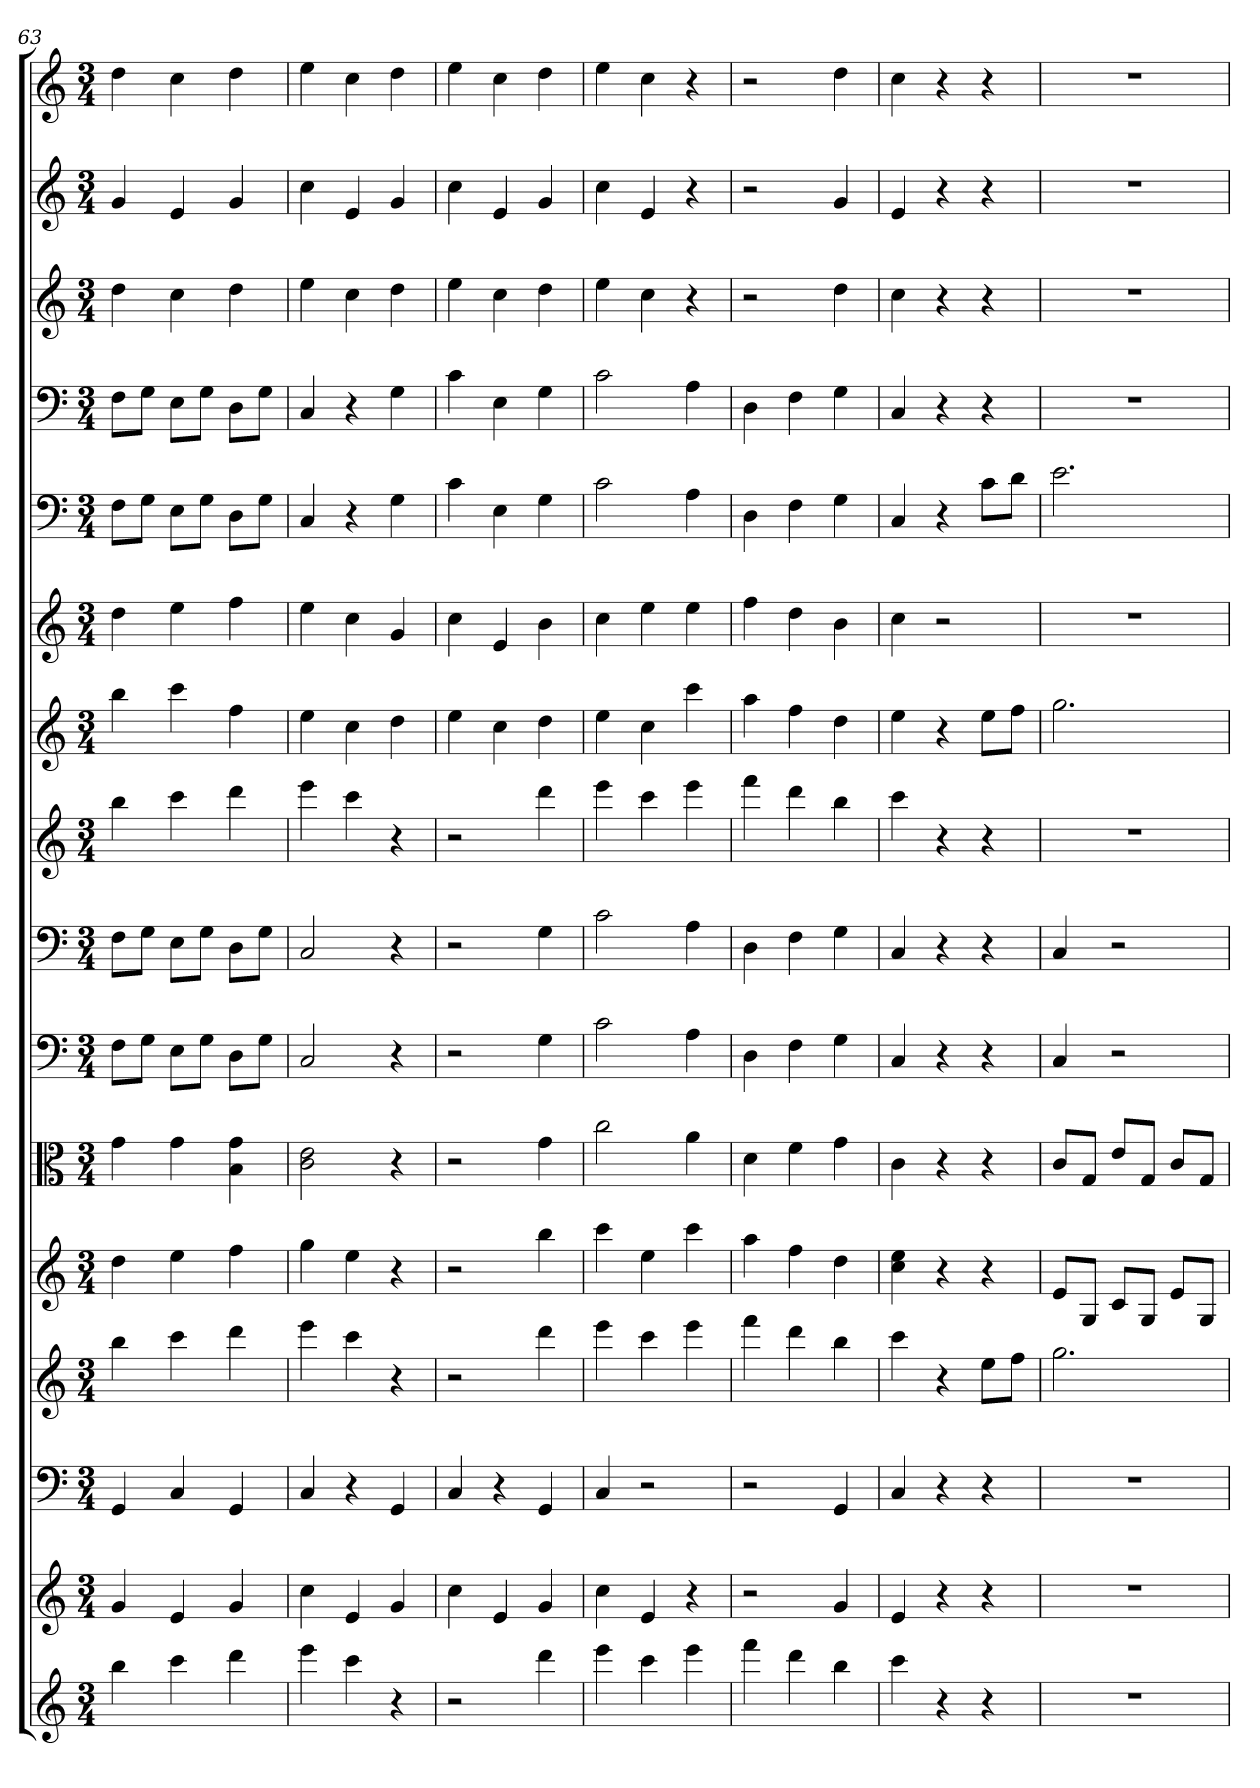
**kern	**kern	**kern	**kern	**kern	**kern	**kern	**kern	**kern	**kern	**kern	**kern	**kern	**kern	**kern	**kern
*part16	*part15	*part14	*part13	*part12	*part11	*part10	*part9	*part8	*part7	*part6	*part5	*part4	*part3	*part2	*part1
*staff16	*staff15	*staff14	*staff13	*staff12	*staff11	*staff10	*staff9	*staff8	*staff7	*staff6	*staff5	*staff4	*staff3	*staff2	*staff1
*	*	*clefF4	*	*	*clefC3	*clefF4	*clefF4	*	*	*	*clefF4	*clefF4	*	*	*
*k[]	*k[]	*k[]	*k[]	*k[]	*k[]	*k[]	*k[]	*k[]	*k[]	*k[]	*k[]	*k[]	*k[]	*k[]	*k[]
*C:	*C:	*C:	*C:	*C:	*C:	*C:	*C:	*C:	*C:	*C:	*C:	*C:	*C:	*C:	*C:
*M3/4	*M3/4	*M3/4	*M3/4	*M3/4	*M3/4	*M3/4	*M3/4	*M3/4	*M3/4	*M3/4	*M3/4	*M3/4	*M3/4	*M3/4	*M3/4
=63	=63	=63	=63	=63	=63	=63	=63	=63	=63	=63	=63	=63	=63	=63	=63
4bb	4g	4GG	4bb	4dd	4g	8F\L	8F\L	4bb	4bb	4dd	8F\L	8F\L	4dd	4g	4dd
.	.	.	.	.	.	8G\J	8G\J	.	.	.	8G\J	8G\J	.	.	.
4ccc	4e	4C	4ccc	4ee	4g	8E\L	8E\L	4ccc	4ccc	4ee	8E\L	8E\L	4cc	4e	4cc
.	.	.	.	.	.	8G\J	8G\J	.	.	.	8G\J	8G\J	.	.	.
4ddd	4g	4GG	4ddd	4ff	4B 4g	8D\L	8D\L	4ddd	4ff	4ff	8D\L	8D\L	4dd	4g	4dd
.	.	.	.	.	.	8G\J	8G\J	.	.	.	8G\J	8G\J	.	.	.
=64	=64	=64	=64	=64	=64	=64	=64	=64	=64	=64	=64	=64	=64	=64	=64
4eee	4cc	4C	4eee	4gg	2c 2e	2C	2C	4eee	4ee	4ee	4C	4C	4ee	4cc	4ee
4ccc	4e	4r	4ccc	4ee	.	.	.	4ccc	4cc	4cc	4r	4r	4cc	4e	4cc
4r	4g	4GG	4r	4r	4r	4r	4r	4r	4dd	4g	4G	4G	4dd	4g	4dd
=65	=65	=65	=65	=65	=65	=65	=65	=65	=65	=65	=65	=65	=65	=65	=65
2r	4cc	4C	2r	2r	2r	2r	2r	2r	4ee	4cc	4c	4c	4ee	4cc	4ee
.	4e	4r	.	.	.	.	.	.	4cc	4e	4E	4E	4cc	4e	4cc
4ddd	4g	4GG	4ddd	4bb	4g	4G	4G	4ddd	4dd	4b	4G	4G	4dd	4g	4dd
=66	=66	=66	=66	=66	=66	=66	=66	=66	=66	=66	=66	=66	=66	=66	=66
4eee	4cc	4C	4eee	4ccc	2cc	2c	2c	4eee	4ee	4cc	2c	2c	4ee	4cc	4ee
4ccc	4e	2r	4ccc	4ee	.	.	.	4ccc	4cc	4ee	.	.	4cc	4e	4cc
4eee	4r	.	4eee	4ccc	4a	4A	4A	4eee	4ccc	4ee	4A	4A	4r	4r	4r
=67	=67	=67	=67	=67	=67	=67	=67	=67	=67	=67	=67	=67	=67	=67	=67
4fff	2r	2r	4fff	4aa	4d	4D	4D	4fff	4aa	4ff	4D	4D	2r	2r	2r
4ddd	.	.	4ddd	4ff	4f	4F	4F	4ddd	4ff	4dd	4F	4F	.	.	.
4bb	4g	4GG	4bb	4dd	4g	4G	4G	4bb	4dd	4b	4G	4G	4dd	4g	4dd
=68	=68	=68	=68	=68	=68	=68	=68	=68	=68	=68	=68	=68	=68	=68	=68
4ccc	4e	4C	4ccc	4cc 4ee	4c	4C	4C	4ccc	4ee	4cc	4C	4C	4cc	4e	4cc
4r	4r	4r	4r	4r	4r	4r	4r	4r	4r	2r	4r	4r	4r	4r	4r
4r	4r	4r	8eeL	4r	4r	4r	4r	4r	8eeL	.	8c\L	4r	4r	4r	4r
.	.	.	8ffJ	.	.	.	.	.	8ffJ	.	8d\J	.	.	.	.
=69	=69	=69	=69	=69	=69	=69	=69	=69	=69	=69	=69	=69	=69	=69	=69
2.r	2.r	2.r	2.gg	8eL	8c/L	4C	4C	2.r	2.gg	2.r	2.e	2.r	2.r	2.r	2.r
.	.	.	.	8GJ	8G/J	.	.	.	.	.	.	.	.	.	.
.	.	.	.	8cL	8e/L	2r	2r	.	.	.	.	.	.	.	.
.	.	.	.	8GJ	8G/J	.	.	.	.	.	.	.	.	.	.
.	.	.	.	8eL	8c/L	.	.	.	.	.	.	.	.	.	.
.	.	.	.	8GJ	8G/J	.	.	.	.	.	.	.	.	.	.
=	=	=	=	=	=	=	=	=	=	=	=	=	=	=	=
*-	*-	*-	*-	*-	*-	*-	*-	*-	*-	*-	*-	*-	*-	*-	*-
